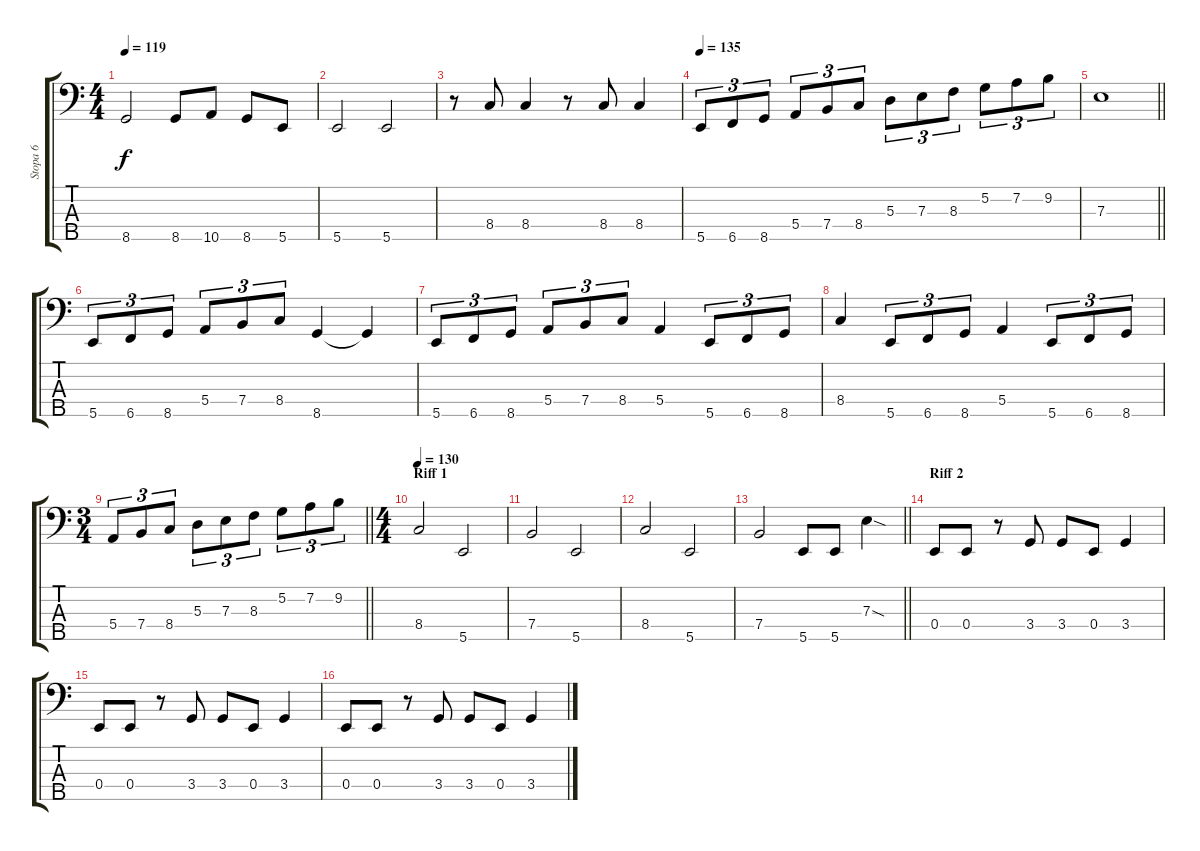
\track ("Stopa 6" "Stopa 6") {instrument electricbassfinger}
\staff {score tabs}
\tuning (G2 D2 A1 E1 B0) {hide}
\ts (4 4)
\tempo 119
\clef f4
\ks c
8.5.2{dy f} 8.5.8 10.5.8 8.5.8 5.5.8 |
5.5.2 5.5.2 |
r.8 8.4.8 8.4.4 r.8 8.4.8 8.4.4 |
\tempo 135
5.5.8{tu (3 2)} 6.5.8{tu (3 2)} 8.5.8{tu (3 2)} 5.4.8{tu (3 2)} 7.4.8{tu (3 2)} 8.4.8{tu (3 2)} 5.3.8{tu (3 2)} 7.3.8{tu (3 2)} 8.3.8{tu (3 2)} 5.2.8{tu (3 2)} 7.2.8{tu (3 2)} 9.2.8{tu (3 2)} |
\barLineRight lightlight
7.3.1 |
\section ("" "")
5.5.8{tu (3 2)} 6.5.8{tu (3 2)} 8.5.8{tu (3 2)} 5.4.8{tu (3 2)} 7.4.8{tu (3 2)} 8.4.8{tu (3 2)} 8.5.4 8.5{t}.4 |
5.5.8{tu (3 2)} 6.5.8{tu (3 2)} 8.5.8{tu (3 2)} 5.4.8{tu (3 2)} 7.4.8{tu (3 2)} 8.4.8{tu (3 2)} 5.4.4 5.5.8{tu (3 2)} 6.5.8{tu (3 2)} 8.5.8{tu (3 2)} |
8.4.4 5.5.8{tu (3 2)} 6.5.8{tu (3 2)} 8.5.8{tu (3 2)} 5.4.4 5.5.8{tu (3 2)} 6.5.8{tu (3 2)} 8.5.8{tu (3 2)} |
\ts (3 4)
\barLineRight lightlight
5.4.8{tu (3 2)} 7.4.8{tu (3 2)} 8.4.8{tu (3 2)} 5.3.8{tu (3 2)} 7.3.8{tu (3 2)} 8.3.8{tu (3 2)} 5.2.8{tu (3 2)} 7.2.8{tu (3 2)} 9.2.8{tu (3 2)} |
\ts (4 4)
\section ("" "Riff 1")
\tempo 130
8.4.2 5.5.2 |
7.4.2 5.5.2 |
8.4.2 5.5.2 |
\barLineRight lightlight
7.4.2 5.5.8 5.5.8 7.3{sod}.4 |
\section ("" "Riff 2")
0.4.8 0.4.8 r.8 3.4.8 3.4.8 0.4.8 3.4.4 |
0.4.8 0.4.8 r.8 3.4.8 3.4.8 0.4.8 3.4.4 |
0.4.8 0.4.8 r.8 3.4.8 3.4.8 0.4.8 3.4.4
